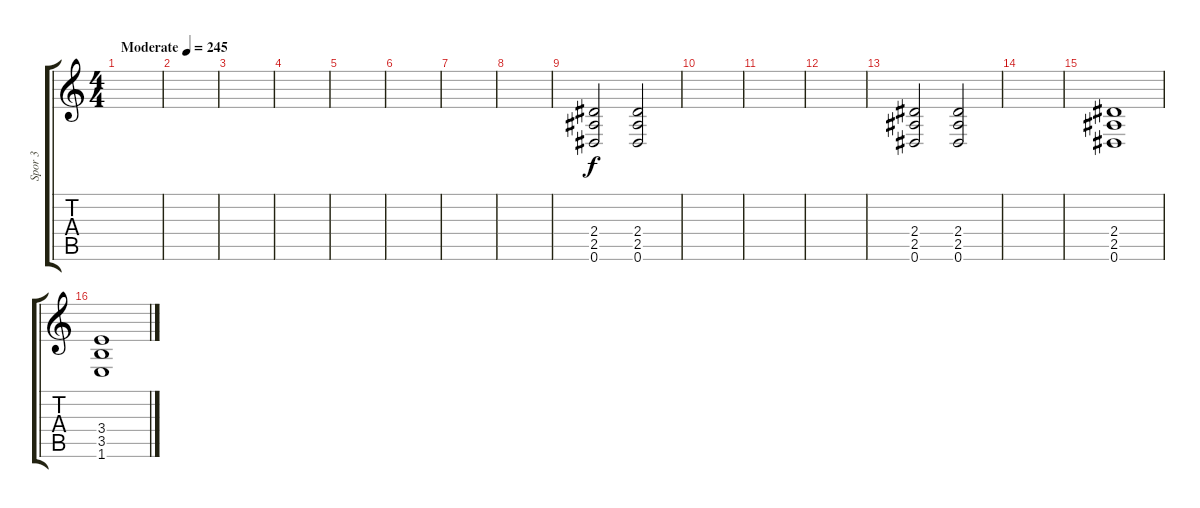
\track ("Spor 3" "Spor 3") {instrument distortionguitar}
\staff {score tabs}
\tuning (Eb4 Bb3 Gb3 Db3 Ab2 Eb2) {hide}
\ts (4 4)
\tempo (245 "Moderate")
\clef g2
\ks c
|
|
|
|
|
|
|
|
(2.4 2.5 0.6).2 (2.4 2.5 0.6).2 |
|
|
|
(2.4 2.5 0.6).2 (2.4 2.5 0.6).2 |
|
(2.4 2.5 0.6).1 |
(3.4 3.5 1.6).1
